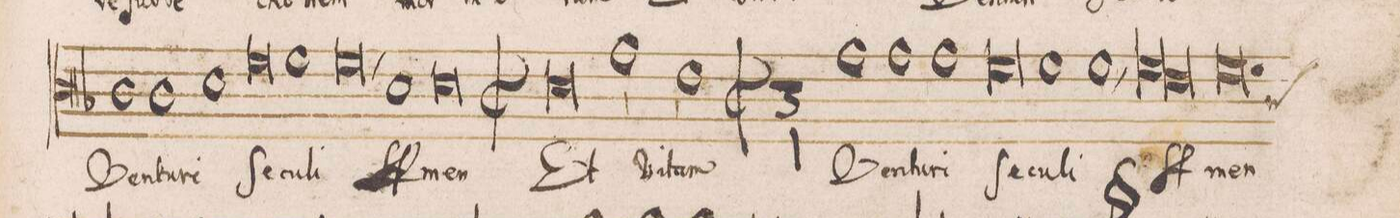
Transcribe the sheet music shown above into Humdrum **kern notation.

**kern	**text
*I"DISCANTVS	*
*clefC3	*
*k[b-]	*
*met(C|)	*
*M3/1	*
1c	Ven-
1c	-tu-
1d	-ri
=175-	=175-
0f	Se-
1f	-cu-
=176-	=176-
0f,	-li
1d	A-
=177-	=177-
0.d	-men
=178-	=178-
*M2/1	*
*met(C|)	*
0d	Et
=179-	=179-
1g	Vi-
1e	-tam
=180-	=180-
*M3/1	*
1g	Ven-
1g	-tu-
1g	-ri
=181-	=181-
0f	Se-
1f	-cu-
=182-	=182-
1f,	-li
*lig	*
1f	A-
1e	.
*Xlig	*
=183-	=183-
*custos:c	*
0.f	-men
=184-	=184-
*M2/1	*
*met(C|)	*
*-	*-
